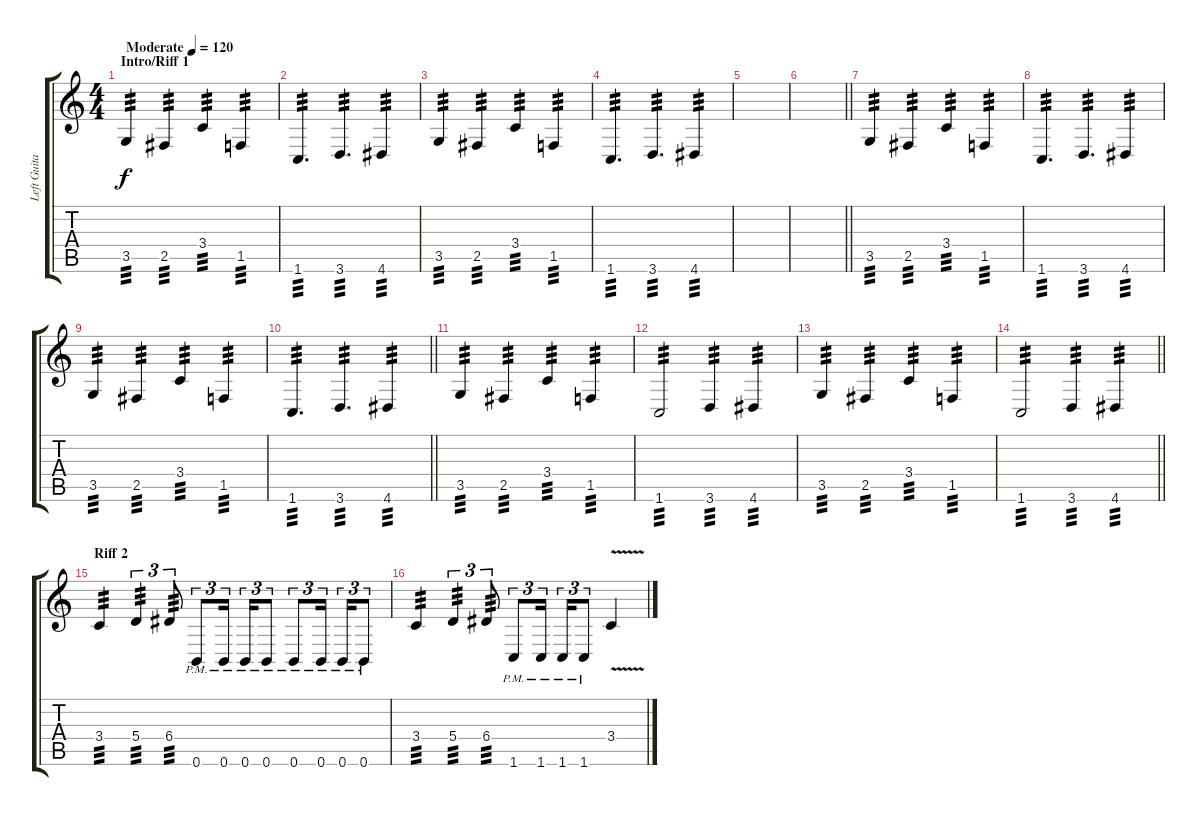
\track ("Left Guitar" "Left Guita") {instrument distortionguitar}
\staff {score tabs}
\tuning (B3 Gb3 D3 A2 E2 B1) {hide}
\ts (4 4)
\section ("" "Intro/Riff 1")
\tempo (120 "Moderate")
\clef g2
\ks c
3.5.4{tp 3 dy f instrument distortionguitar} 2.5.4{tp 3} 3.4.4{tp 3} 1.5.4{tp 3} |
1.6.4{d tp 3} 3.6.4{d tp 3} 4.6.4{tp 3} |
3.5.4{tp 3} 2.5.4{tp 3} 3.4.4{tp 3} 1.5.4{tp 3} |
1.6.4{d tp 3} 3.6.4{d tp 3} 4.6.4{tp 3} |
|
\barLineRight lightlight
|
\section ("" "")
3.5.4{tp 3} 2.5.4{tp 3} 3.4.4{tp 3} 1.5.4{tp 3} |
1.6.4{d tp 3} 3.6.4{d tp 3} 4.6.4{tp 3} |
3.5.4{tp 3} 2.5.4{tp 3} 3.4.4{tp 3} 1.5.4{tp 3} |
\barLineRight lightlight
1.6.4{d tp 3} 3.6.4{d tp 3} 4.6.4{tp 3} |
\section ("" "")
3.5.4{tp 3} 2.5.4{tp 3} 3.4.4{tp 3} 1.5.4{tp 3} |
1.6.2{tp 3} 3.6.4{tp 3} 4.6.4{tp 3} |
3.5.4{tp 3} 2.5.4{tp 3} 3.4.4{tp 3} 1.5.4{tp 3} |
\barLineRight lightlight
1.6.2{tp 3} 3.6.4{tp 3} 4.6.4{tp 3} |
\section ("" "Riff 2")
3.4.4{tp 3} 5.4.4{tu (3 2) tp 3} 6.4.8{tu (3 2) tp 3} 0.6{pm}.8{tu (3 2)} 0.6{pm}.16{tu (3 2) beam splitsecondary} 0.6{pm}.16{tu (3 2)} 0.6{pm}.8{tu (3 2)} 0.6{pm}.8{tu (3 2)} 0.6{pm}.16{tu (3 2) beam splitsecondary} 0.6{pm}.16{tu (3 2)} 0.6{pm}.8{tu (3 2)} |
3.4.4{tp 3} 5.4.4{tu (3 2) tp 3} 6.4.8{tu (3 2) tp 3} 1.6{pm}.8{tu (3 2)} 1.6{pm}.16{tu (3 2) beam splitsecondary} 1.6{pm}.16{tu (3 2)} 1.6{pm}.8{tu (3 2)} 3.4{v}.4{instrument guitarharmonics}
